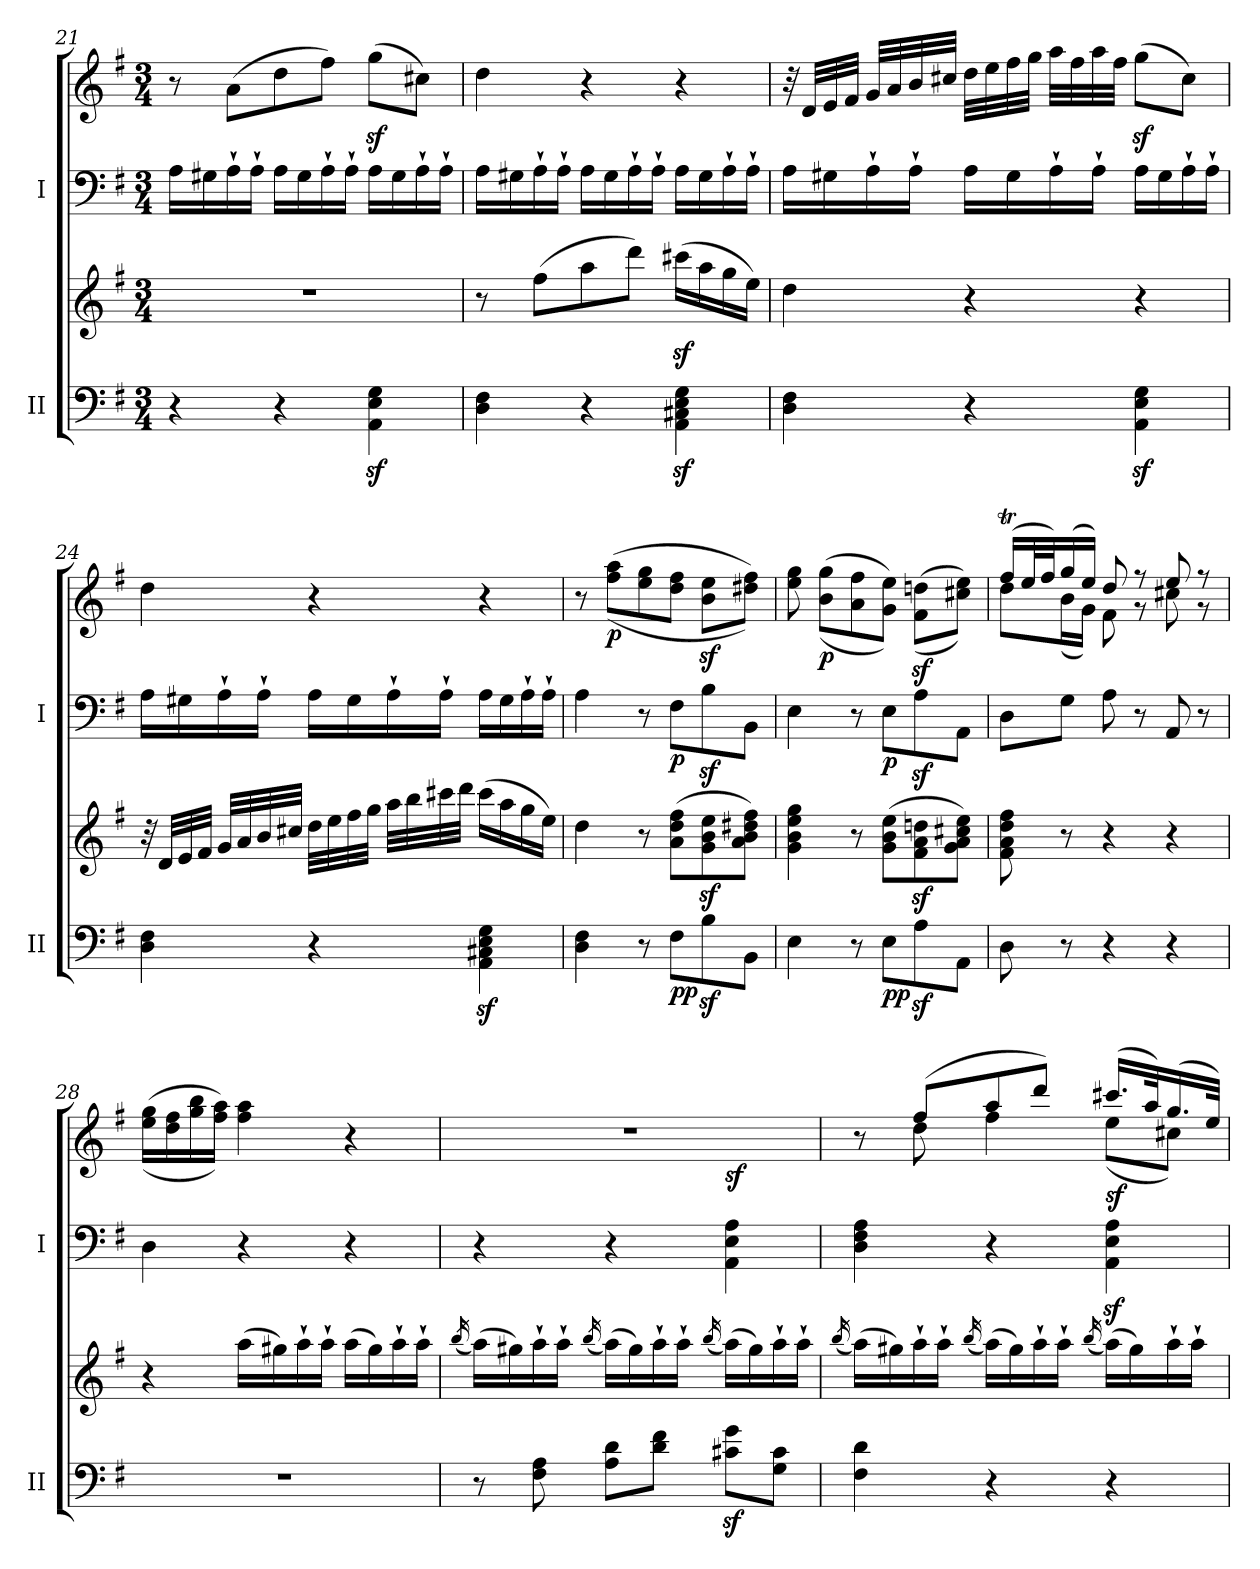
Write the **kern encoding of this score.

**kern	**kern	**dynam	**kern	**kern	**dynam
*part2	*part2	*part2	*part1	*part1	*part1
*staff4	*staff3	*staff3/4	*staff2	*staff1	*staff1/2
*I"II	*	*	*I"I	*	*
*I'II	*	*	*I'I	*	*
*clefF4	*clefG2	*	*clefF4	*clefG2	*
*k[f#]	*k[f#]	*	*k[f#]	*k[f#]	*
*M3/4	*M3/4	*	*M3/4	*M3/4	*
=21	=21	=21	=21	=21	=21
4r	2.r	.	16A\LL	8r	.
.	.	.	16G#X\	.	.
.	.	.	16A`\	(>8a\L	.
.	.	.	16A`\JJ	.	.
4r	.	.	16A\LL	8dd\	.
.	.	.	16G#\	.	.
.	.	.	16A`\	8ff#\J)	.
.	.	.	16A`\JJ	.	.
4AA\z< 4E\z< 4G\z<	.	.	16A\LL	(>8ggz<\L	.
.	.	.	16G#\	.	.
.	.	.	16A`\	8cc#X\J)	.
.	.	.	16A`\JJ	.	.
!!LO:LB:g=z
=22	=22	=22	=22	=22	=22
4D\ 4F#\	8r	.	16A\LL	4dd\	.
.	.	.	16G#X\	.	.
.	(>8ff#\L	.	16A`\	.	.
.	.	.	16A`\JJ	.	.
4r	8aa\	.	16A\LL	4r	.
.	.	.	16G#\	.	.
.	8ddd\J)	.	16A`\	.	.
.	.	.	16A`\JJ	.	.
4AA\z< 4C#X\z< 4E\z< 4G\z<	(>16ccc#Xz<\LL	.	16A\LL	4r	.
.	16aa\	.	16G#\	.	.
.	16gg\	.	16A`\	.	.
.	16ee\JJ)	.	16A`\JJ	.	.
=23	=23	=23	=23	=23	=23
4D\ 4F#\	4dd\	.	16A\LL	32r	.
.	.	.	.	32d/LLL	.
.	.	.	16G#X\	32e/	.
.	.	.	.	32f#/JJJ	.
.	.	.	16A`\	32g/LLL	.
.	.	.	.	32a/	.
.	.	.	16A`\JJ	32b/	.
.	.	.	.	32cc#X/JJJ	.
4r	4r	.	16A\LL	32dd\LLL	.
.	.	.	.	32ee\	.
.	.	.	16G#\	32ff#\	.
.	.	.	.	32gg\JJJ	.
.	.	.	16A`\	32aa\LLL	.
.	.	.	.	32ff#\	.
.	.	.	16A`\JJ	32aa\	.
.	.	.	.	32ff#\JJJ	.
4AA\z< 4E\z< 4G\z<	4r	.	16A\LL	(>8ggz<\L	.
.	.	.	16G#\	.	.
.	.	.	16A`\	8cc#\J)	.
.	.	.	16A`\JJ	.	.
!!LO:PB:g=z
=24	=24	=24	=24	=24	=24
4D\ 4F#\	32r	.	16A\LL	4dd\	.
.	32d/LLL	.	.	.	.
.	32e/	.	16G#X\	.	.
.	32f#/JJJ	.	.	.	.
.	32g/LLL	.	16A`\	.	.
.	32a/	.	.	.	.
.	32b/	.	16A`\JJ	.	.
.	32cc#X/JJJ	.	.	.	.
4r	32dd\LLL	.	16A\LL	4r	.
.	32ee\	.	.	.	.
.	32ff#\	.	16G#\	.	.
.	32gg\JJJ	.	.	.	.
.	32aa\LLL	.	16A`\	.	.
.	32bb\	.	.	.	.
.	32ccc#X\	.	16A`\JJ	.	.
.	32ddd\JJJ	.	.	.	.
4AA\z< 4C#X\z< 4E\z< 4G\z<	(>16ccc#\LL	.	16A\LL	4r	.
.	16aa\	.	16G#\	.	.
.	16gg\	.	16A`\	.	.
.	16ee\JJ)	.	16A`\JJ	.	.
=25	=25	=25	=25	=25	=25
4D\ 4F#\	4dd\	.	4A\	8r	.
!	!	!	!	!	!LO:DY:b
.	.	.	.	(>(<8ff#\ 8aa\L	p
8r	8r	.	8r	8ee\ 8gg\	.
!	!	!LO:DY:b=2	!	!	!
!	!	!LO:DY:n=1:b	!	!	!LO:DY:b=2
8F#\L	(>8a\ 8dd\ 8ff#\L	p p	8F#\L	8dd\ 8ff#\J	p
8Bz<\	8g\z< 8b\z< 8ee\z<	.	8Bz<\	8b\z< 8ee\z<L	.
8BB\J	8a\ 8b\ 8dd#X\ 8ff#\J)	.	8BB\J	8dd#X\ 8ff#\J))	.
=26	=26	=26	=26	=26	=26
4E\	4g\ 4b\ 4ee\ 4gg\	.	4E\	8ee\ 8gg\	.
!	!	!	!	!	!LO:DY:b
.	.	.	.	(>(<8b\ 8gg\L	p
8r	8r	.	8r	8a\ 8ff#\	.
!	!	!LO:DY:b=2	!	!	!
!	!	!LO:DY:n=1:b	!	!	!LO:DY:b=2
8E\L	(>8g\ 8b\ 8ee\L	p p	8E\L	8g\ 8ee\J))	p
8Az<\	8f#\z< 8a\z< 8ddn\z<	.	8Az<\	(>(<8f#\z< 8ddn\z<L	.
8AA\J	8g\ 8a\ 8cc#X\ 8ee\J)	.	8AA\J	8cc#X\ 8ee\J))	.
!!LO:LB:g=z
=27	=27	=27	=27	=27	=27
*	*	*	*	*^	*
8D\	8f#\ 8a\ 8dd\ 8ff#\	.	8D\L	(>16ff#t/LL	8dd\L	.
.	.	.	.	32ee/L	.	.
.	.	.	.	32ff#/J)	.	.
8r	8r	.	8G\J	(>16gg/	(<16b\L	.
.	.	.	.	16ee/JJ)	16g\JJ)	.
4r	4r	.	8A\	8dd/	8f#\	.
.	.	.	8r	8r	8r	.
4r	4r	.	8AA/	8ee/	8cc#X\	.
.	.	.	8r	8r	8r	.
*	*	*	*	*v	*v	*
=28	=28	=28	=28	=28	=28
2.r	4r	.	4D\	(>(<16ee\ 16gg\LL	.
.	.	.	.	16dd\ 16ff#\	.
.	.	.	.	16gg\ 16bb\	.
.	.	.	.	16ff#\ 16aa\JJ))	.
.	(>16aa\LL	.	4r	4ff#\ 4aa\	.
.	16gg#X\)	.	.	.	.
.	16aa`\	.	.	.	.
.	16aa`\JJ	.	.	.	.
.	(>16aa\LL	.	4r	4r	.
.	16gg#\)	.	.	.	.
.	16aa`\	.	.	.	.
.	16aa`\JJ	.	.	.	.
!!LO:LB:g=z
=29	=29	=29	=29	=29	=29
.	(<16qbb/	.	.	.	.
*	*	*	*	*^	*
8r	(>16aa\LL)	.	4r	2.r	2ryy	.
.	16gg#X\)	.	.	.	.	.
8F#\ 8A\	16aa`\	.	.	.	.	.
.	16aa`\JJ	.	.	.	.	.
.	(<16qbb/	.	.	.	.	.
8A\ 8d\L	(>16aa\LL)	.	4r	.	.	.
.	16gg#\)	.	.	.	.	.
8d\ 8f#\J	16aa`\	.	.	.	.	.
.	16aa`\JJ	.	.	.	.	.
.	(<16qbb/	.	.	.	.	.
!	!	!	!	!	!	!LO:DY:b
8c#X\z< 8g\z<L	(>16aa\LL)	.	4AA\ 4E\ 4A\	.	4ryy	sf
.	16gg#\)	.	.	.	.	.
8G\ 8c#\J	16aa`\	.	.	.	.	.
.	16aa`\JJ	.	.	.	.	.
=30	=30	=30	=30	=30	=30	=30
.	(<16qbb/	.	.	.	.	.
4F#\ 4d\	(>16aa\LL)	.	4D\ 4F#\ 4A\	8r	8ryy	.
.	16gg#X\)	.	.	.	.	.
.	16aa`\	.	.	(>8ff#/L	8dd\	.
.	16aa`\JJ	.	.	.	.	.
.	(<16qbb/	.	.	.	.	.
4r	(>16aa\LL)	.	4r	8aa/	4ff#\	.
.	16gg#\)	.	.	.	.	.
.	16aa`\	.	.	8ddd/J)	.	.
.	16aa`\JJ	.	.	.	.	.
.	(<16qbb/	.	.	.	.	.
!	!	!	!	!	!	!LO:DY:b
4r	(>16aa\LL)	.	4AA\z< 4E\z< 4A\z<	(>16.ccc#X/LL	(<8ee\L	sf
.	16gg#\)	.	.	.	.	.
.	.	.	.	32aa/K)	.	.
.	16aa`\	.	.	(>16.gg/	8cc#X\J)	.
.	16aa`\JJ	.	.	.	.	.
.	.	.	.	32ee/JJk)	.	.
*	*	*	*	*v	*v	*
=	=	=	=	=	=
*-	*-	*-	*-	*-	*-
